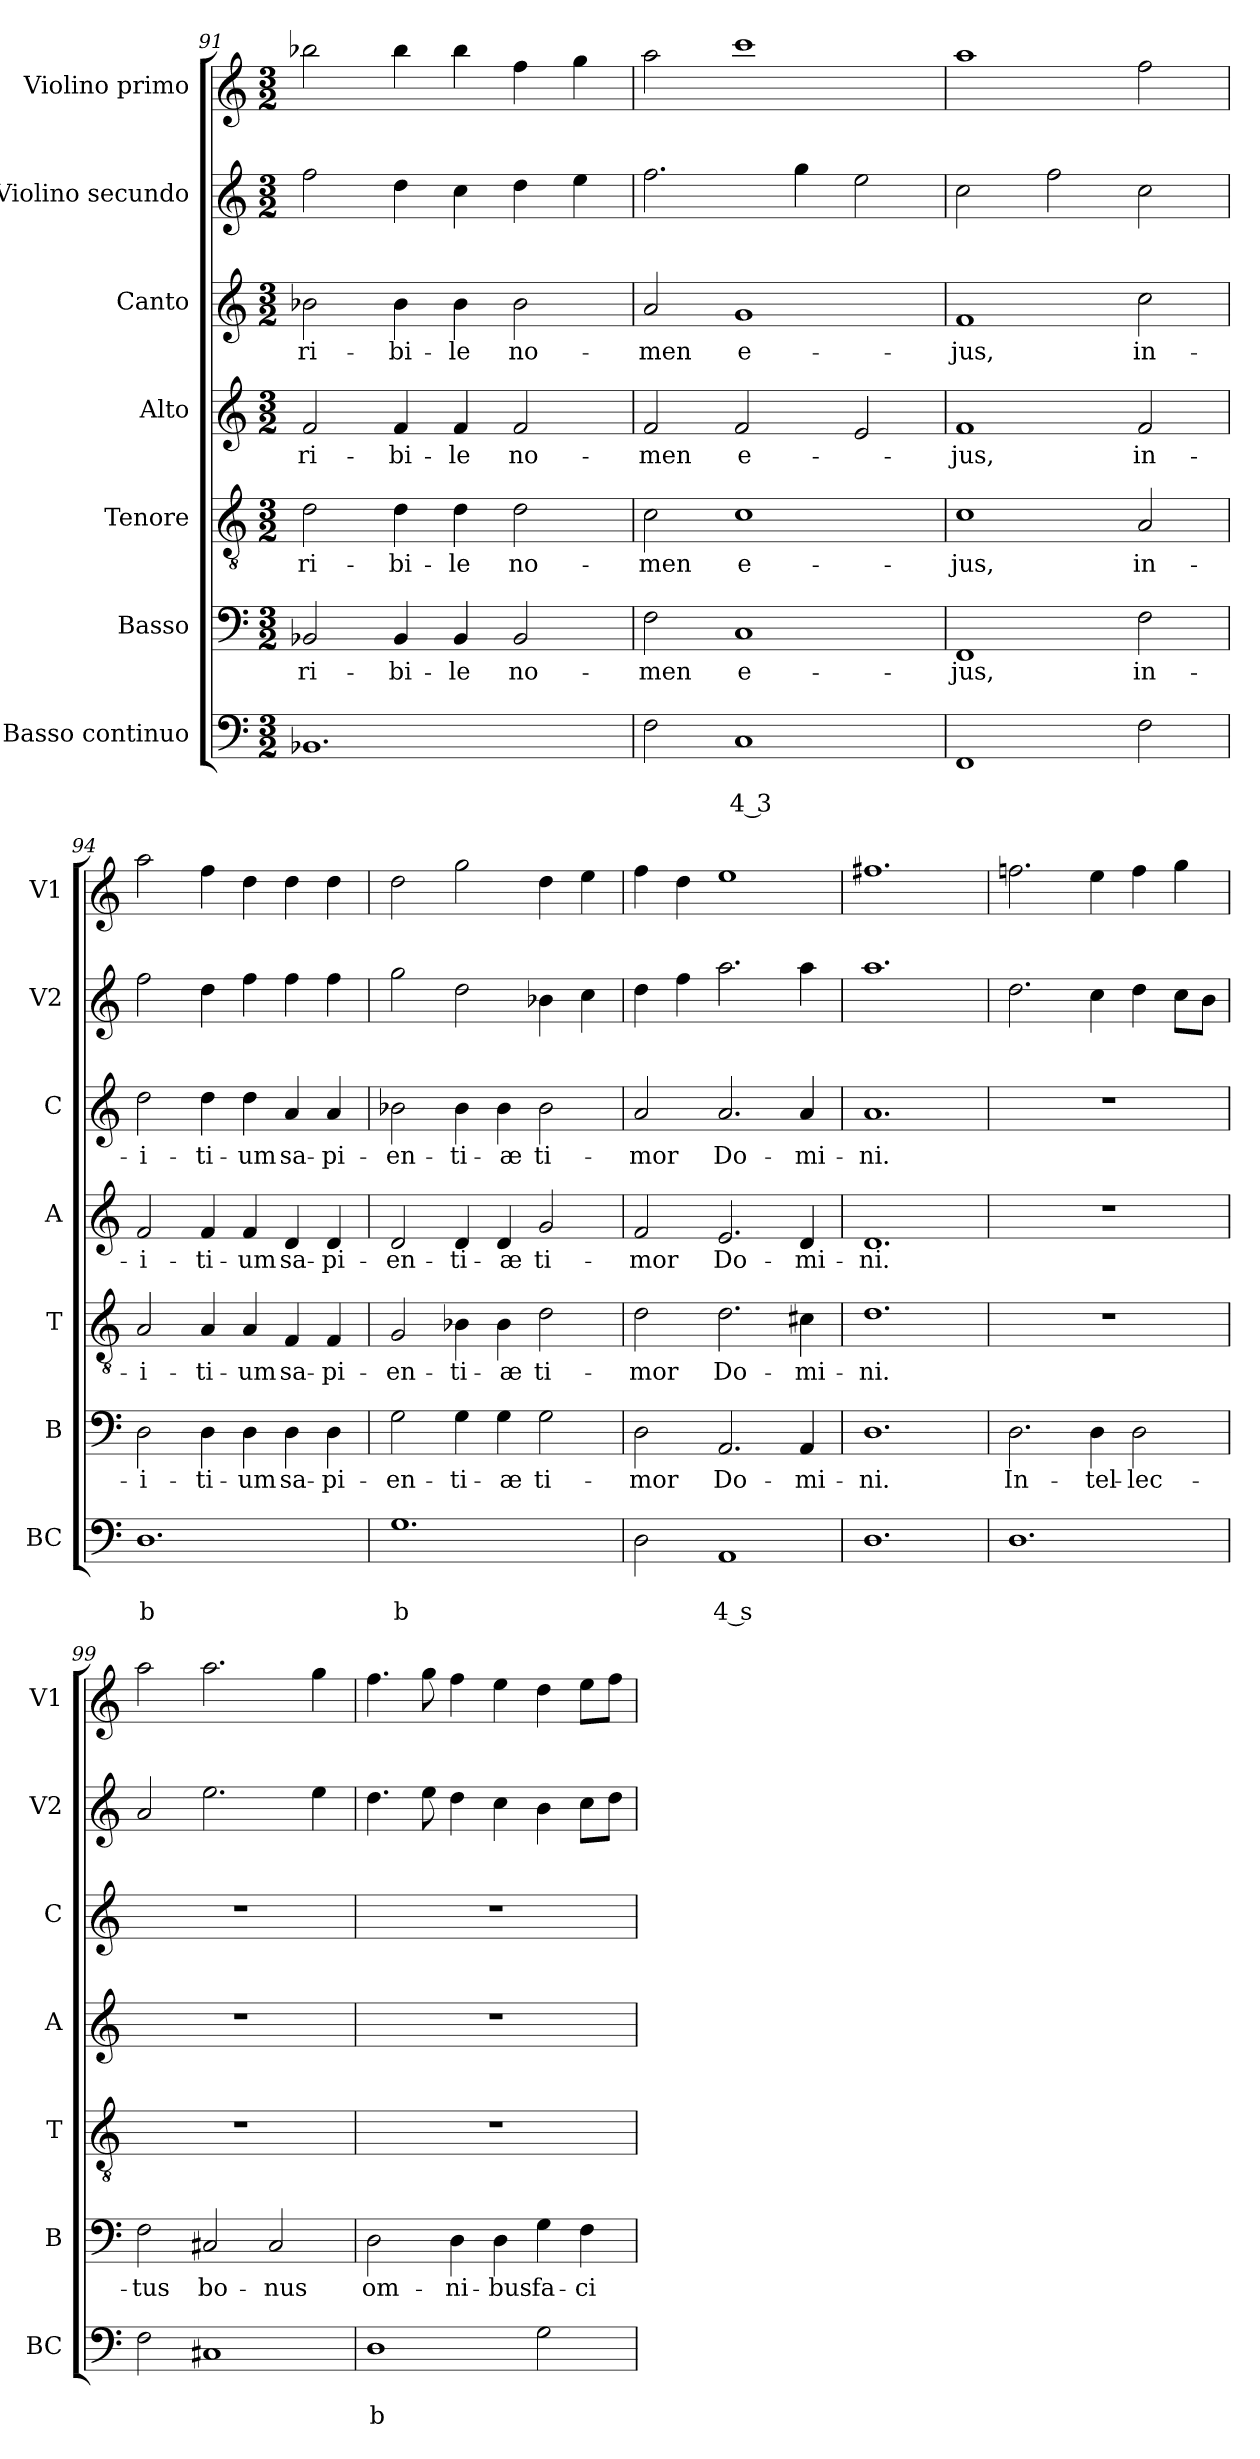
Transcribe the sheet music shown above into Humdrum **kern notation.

**kern	**text	**text	**kern	**text	**kern	**text	**kern	**text	**kern	**text	**kern	**kern
*part7	*part7	*part7	*part6	*part6	*part5	*part5	*part4	*part4	*part3	*part3	*part2	*part1
*staff7	*staff7	*staff7	*staff6	*staff6	*staff5	*staff5	*staff4	*staff4	*staff3	*staff3	*staff2	*staff1
*I"Basso continuo	*	*	*I"Basso	*	*I"Tenore	*	*I"Alto	*	*I"Canto	*	*I"Violino secundo	*I"Violino primo
*I'BC	*	*	*I'B	*	*I'T	*	*I'A	*	*I'C	*	*I'V2	*I'V1
*clefF4	*	*	*clefF4	*	*clefGv2	*	*clefG2	*	*clefG2	*	*clefG2	*clefG2
*k[]	*	*	*k[]	*	*k[]	*	*k[]	*	*k[]	*	*k[]	*k[]
*C:	*	*	*C:	*	*C:	*	*C:	*	*C:	*	*C:	*C:
*M3/2	*	*	*M3/2	*	*M3/2	*	*M3/2	*	*M3/2	*	*M3/2	*M3/2
=91	=91	=91	=91	=91	=91	=91	=91	=91	=91	=91	=91	=91
!	!	!	!	!LO:LY:b	!	!LO:LY:b	!	!LO:LY:b	!	!LO:LY:b	!	!
1.BB-X	.	.	2BB-X/	-ri-	2d\	-ri-	2f/	-ri-	2b-X\	-ri-	2ff\	2bb-X\
!	!	!	!	!LO:LY:b	!	!LO:LY:b	!	!LO:LY:b	!	!LO:LY:b	!	!
.	.	.	4BB-/	-bi-	4d\	-bi-	4f/	-bi-	4b-\	-bi-	4dd\	4bb-\
!	!	!	!	!LO:LY:b	!	!LO:LY:b	!	!LO:LY:b	!	!LO:LY:b	!	!
.	.	.	4BB-/	-le	4d\	-le	4f/	-le	4b-\	-le	4cc\	4bb-\
!	!	!	!	!LO:LY:b	!	!LO:LY:b	!	!LO:LY:b	!	!LO:LY:b	!	!
.	.	.	2BB-/	no-	2d\	no-	2f/	no-	2b-\	no-	4dd\	4ff\
.	.	.	.	.	.	.	.	.	.	.	4ee\	4gg\
!!LO:PB:g=z
=92	=92	=92	=92	=92	=92	=92	=92	=92	=92	=92	=92	=92
!	!	!	!	!LO:LY:b	!	!LO:LY:b	!	!LO:LY:b	!	!LO:LY:b	!	!
2F\	.	.	2F\	-men	2c\	-men	2f/	-men	2a/	-men	2.ff\	2aa\
!	!	!LO:LY:b	!	!LO:LY:b	!	!LO:LY:b	!	!LO:LY:b	!	!LO:LY:b	!	!
1C	.	4 3	1C	e-	1c	e-	2f/	e-	1g	e-	.	1ccc
.	.	.	.	.	.	.	.	.	.	.	4gg\	.
.	.	.	.	.	.	.	2e/	.	.	.	2ee\	.
=93	=93	=93	=93	=93	=93	=93	=93	=93	=93	=93	=93	=93
!	!	!	!	!LO:LY:b	!	!LO:LY:b	!	!LO:LY:b	!	!LO:LY:b	!	!
1FF	.	.	1FF	-jus,	1c	-jus,	1f	-jus,	1f	-jus,	2cc\	1aa
.	.	.	.	.	.	.	.	.	.	.	2ff\	.
!	!	!	!	!LO:LY:b	!	!LO:LY:b	!	!LO:LY:b	!	!LO:LY:b	!	!
2F\	.	.	2F\	in-	2A/	in-	2f/	in-	2cc\	in-	2cc\	2ff\
=94	=94	=94	=94	=94	=94	=94	=94	=94	=94	=94	=94	=94
!	!	!LO:LY:b	!	!LO:LY:b	!	!LO:LY:b	!	!LO:LY:b	!	!LO:LY:b	!	!
1.D	.	b	2D\	-i-	2A/	-i-	2f/	-i-	2dd\	-i-	2ff\	2aa\
!	!	!	!	!LO:LY:b	!	!LO:LY:b	!	!LO:LY:b	!	!LO:LY:b	!	!
.	.	.	4D\	-ti-	4A/	-ti-	4f/	-ti-	4dd\	-ti-	4dd\	4ff\
!	!	!	!	!LO:LY:b	!	!LO:LY:b	!	!LO:LY:b	!	!LO:LY:b	!	!
.	.	.	4D\	-um	4A/	-um	4f/	-um	4dd\	-um	4ff\	4dd\
!	!	!	!	!LO:LY:b	!	!LO:LY:b	!	!LO:LY:b	!	!LO:LY:b	!	!
.	.	.	4D\	sa-	4F/	sa-	4d/	sa-	4a/	sa-	4ff\	4dd\
!	!	!	!	!LO:LY:b	!	!LO:LY:b	!	!LO:LY:b	!	!LO:LY:b	!	!
.	.	.	4D\	-pi-	4F/	-pi-	4d/	-pi-	4a/	-pi-	4ff\	4dd\
=95	=95	=95	=95	=95	=95	=95	=95	=95	=95	=95	=95	=95
!	!	!LO:LY:b	!	!LO:LY:b	!	!LO:LY:b	!	!LO:LY:b	!	!LO:LY:b	!	!
1.G	.	b	2G\	-en-	2G/	-en-	2d/	-en-	2b-X\	-en-	2gg\	2dd\
!	!	!	!	!LO:LY:b	!	!LO:LY:b	!	!LO:LY:b	!	!LO:LY:b	!	!
.	.	.	4G\	-ti-	4B-X\	-ti-	4d/	-ti-	4b-\	-ti-	2dd\	2gg\
!	!	!	!	!LO:LY:b	!	!LO:LY:b	!	!LO:LY:b	!	!LO:LY:b	!	!
.	.	.	4G\	-æ	4B-\	-æ	4d/	-æ	4b-\	-æ	.	.
!	!	!	!	!LO:LY:b	!	!LO:LY:b	!	!LO:LY:b	!	!LO:LY:b	!	!
.	.	.	2G\	ti-	2d\	ti-	2g/	ti-	2b-\	ti-	4b-X\	4dd\
.	.	.	.	.	.	.	.	.	.	.	4cc\	4ee\
=96	=96	=96	=96	=96	=96	=96	=96	=96	=96	=96	=96	=96
!	!	!	!	!LO:LY:b	!	!LO:LY:b	!	!LO:LY:b	!	!LO:LY:b	!	!
2D\	.	.	2D\	-mor	2d\	-mor	2f/	-mor	2a/	-mor	4dd\	4ff\
.	.	.	.	.	.	.	.	.	.	.	4ff\	4dd\
!	!	!LO:LY:b	!	!LO:LY:b	!	!LO:LY:b	!	!LO:LY:b	!	!LO:LY:b	!	!
1AA	.	4 s	2.AA/	Do-	2.d\	Do-	2.e/	Do-	2.a/	Do-	2.aa\	1ee
!	!	!	!	!LO:LY:b	!	!LO:LY:b	!	!LO:LY:b	!	!LO:LY:b	!	!
.	.	.	4AA/	-mi-	4c#X\	-mi-	4d/	-mi-	4a/	-mi-	4aa\	.
=97	=97	=97	=97	=97	=97	=97	=97	=97	=97	=97	=97	=97
!	!	!	!	!LO:LY:b	!	!LO:LY:b	!	!LO:LY:b	!	!LO:LY:b	!	!
1.D	.	.	1.D	-ni.	1.d	-ni.	1.d	-ni.	1.a	-ni.	1.aa	1.ff#X
!!LO:LB:g=z
=98	=98	=98	=98	=98	=98	=98	=98	=98	=98	=98	=98	=98
!	!	!	!	!LO:LY:b	!	!	!	!	!	!	!	!
1.D	.	.	2.D\	In-	1.r	.	1.r	.	1.r	.	2.dd\	2.ffn\
!	!	!	!	!LO:LY:b	!	!	!	!	!	!	!	!
.	.	.	4D\	-tel-	.	.	.	.	.	.	4cc\	4ee\
!	!	!	!	!LO:LY:b	!	!	!	!	!	!	!	!
.	.	.	2D\	-lec-	.	.	.	.	.	.	4dd\	4ff\
.	.	.	.	.	.	.	.	.	.	.	8cc\L	4gg\
.	.	.	.	.	.	.	.	.	.	.	8b\J	.
=99	=99	=99	=99	=99	=99	=99	=99	=99	=99	=99	=99	=99
!	!	!	!	!LO:LY:b	!	!	!	!	!	!	!	!
2F\	.	.	2F\	-tus	1.r	.	1.r	.	1.r	.	2a/	2aa\
!	!	!	!	!LO:LY:b	!	!	!	!	!	!	!	!
1C#X	.	.	2C#X/	bo-	.	.	.	.	.	.	2.ee\	2.aa\
!	!	!	!	!LO:LY:b	!	!	!	!	!	!	!	!
.	.	.	2C#/	-nus	.	.	.	.	.	.	.	.
.	.	.	.	.	.	.	.	.	.	.	4ee\	4gg\
=100	=100	=100	=100	=100	=100	=100	=100	=100	=100	=100	=100	=100
!	!	!LO:LY:b	!	!LO:LY:b	!	!	!	!	!	!	!	!
1D	.	b	2D\	om-	1.r	.	1.r	.	1.r	.	4.dd\	4.ff\
.	.	.	.	.	.	.	.	.	.	.	8ee\	8gg\
!	!	!	!	!LO:LY:b	!	!	!	!	!	!	!	!
.	.	.	4D\	-ni-	.	.	.	.	.	.	4dd\	4ff\
!	!	!	!	!LO:LY:b	!	!	!	!	!	!	!	!
.	.	.	4D\	-bus	.	.	.	.	.	.	4cc\	4ee\
!	!	!	!	!LO:LY:b	!	!	!	!	!	!	!	!
2G\	.	.	4G\	fa-	.	.	.	.	.	.	4b\	4dd\
!	!	!	!	!LO:LY:b	!	!	!	!	!	!	!	!
.	.	.	4F\	-ci-	.	.	.	.	.	.	8cc\L	8ee\L
.	.	.	.	.	.	.	.	.	.	.	8dd\J	8ff\J
=	=	=	=	=	=	=	=	=	=	=	=	=
*-	*-	*-	*-	*-	*-	*-	*-	*-	*-	*-	*-	*-
